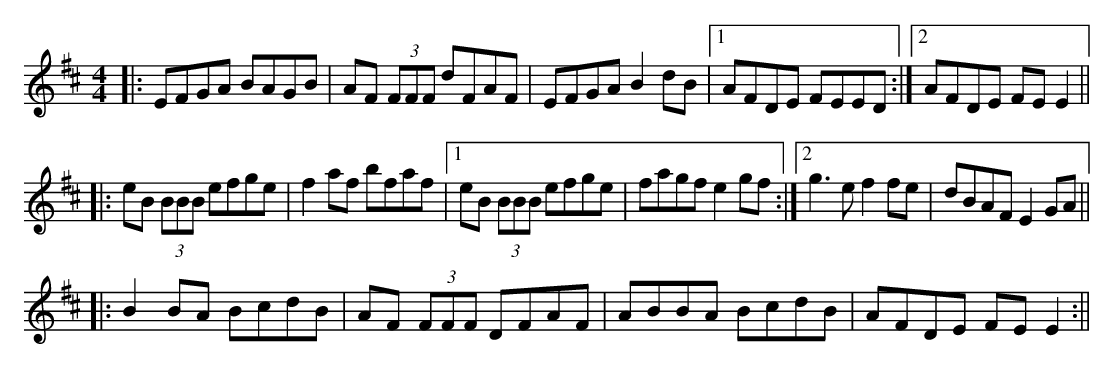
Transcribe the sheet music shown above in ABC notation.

X:1
M:4/4
K:Edor
||:EFGA BAGB|AF (3FFF dFAF|EFGA B2dB|1 AFDE FEED:|2 AFDE FE E2||
||:eB (3BBB efge|f2 af bfaf|1 eB (3BBB efge|fagf e2 gf:|2 g3 e f2 fe|dBAF E2 GA||
||:B2 BA BcdB|AF (3FFF DFAF|ABBA BcdB|AFDE FE E2:||
